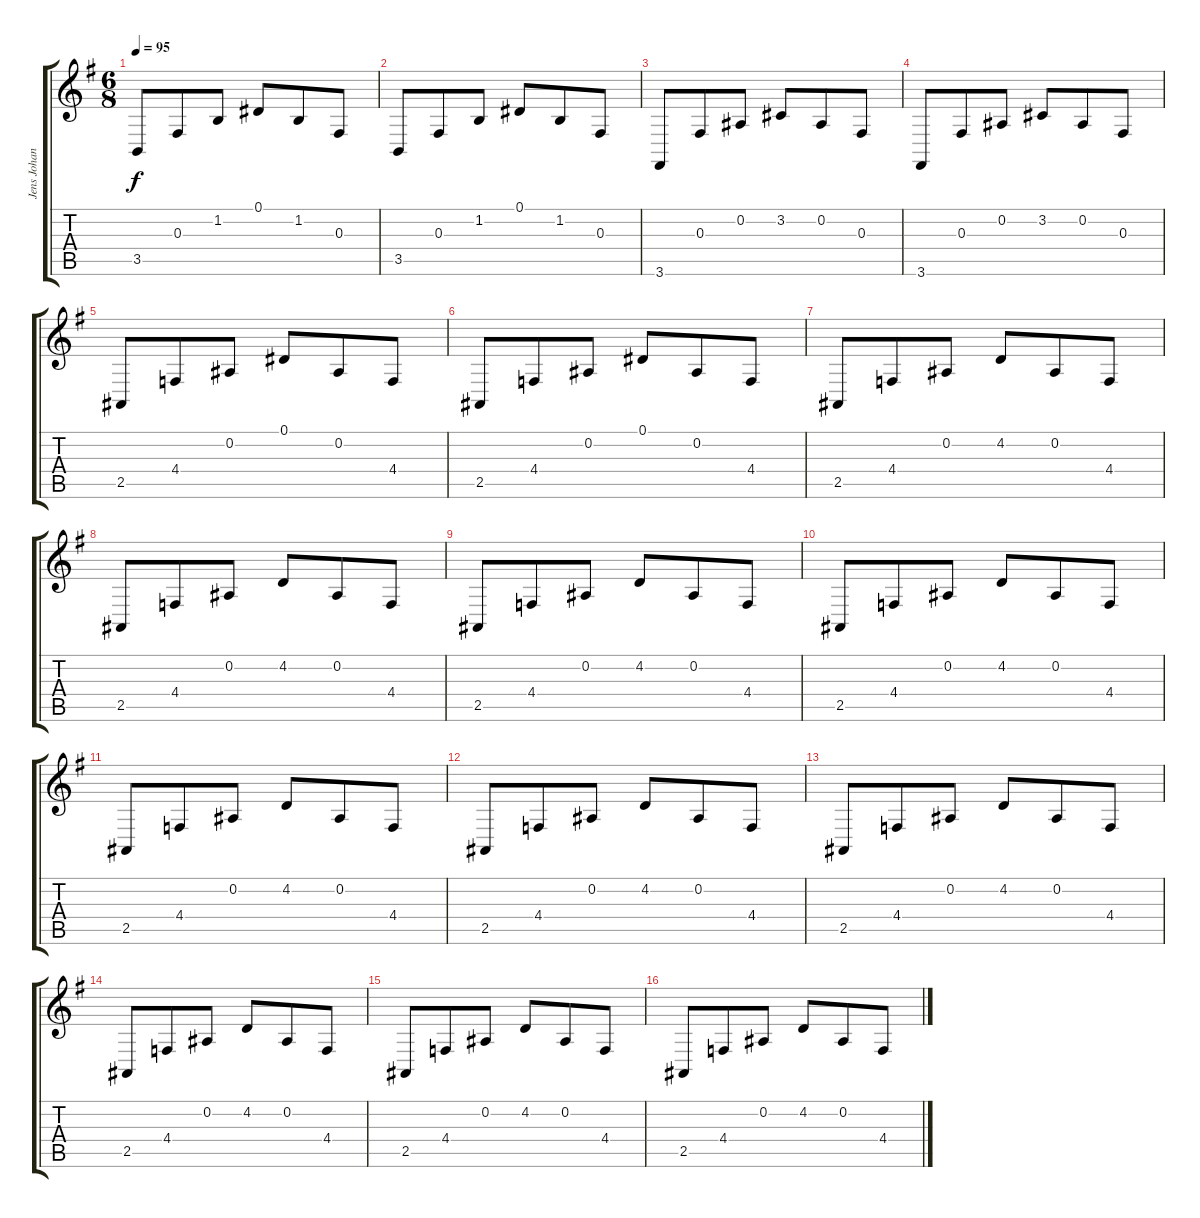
\track ("Jens Johansson (Strings)" "Jens Johan") {instrument stringensemble1}
\staff {score tabs}
\tuning (Eb4 Bb3 Gb3 Db3 Ab2 Eb2) {hide}
\ts (6 8)
\tempo 95
\clef g2
\ks g
3.5.8{dy f} 0.3.8 1.2.8 0.1.8 1.2.8 0.3.8 |
3.5.8 0.3.8 1.2.8 0.1.8 1.2.8 0.3.8 |
3.6.8 0.3.8 0.2.8 3.2.8 0.2.8 0.3.8 |
3.6.8 0.3.8 0.2.8 3.2.8 0.2.8 0.3.8 |
2.5.8 4.4.8 0.2.8 0.1.8 0.2.8 4.4.8 |
2.5.8 4.4.8 0.2.8 0.1.8 0.2.8 4.4.8 |
2.5.8 4.4.8 0.2.8 4.2.8 0.2.8 4.4.8 |
2.5.8 4.4.8 0.2.8 4.2.8 0.2.8 4.4.8 |
2.5.8 4.4.8 0.2.8 4.2.8 0.2.8 4.4.8 |
2.5.8 4.4.8 0.2.8 4.2.8 0.2.8 4.4.8 |
2.5.8 4.4.8 0.2.8 4.2.8 0.2.8 4.4.8 |
2.5.8 4.4.8 0.2.8 4.2.8 0.2.8 4.4.8 |
2.5.8 4.4.8 0.2.8 4.2.8 0.2.8 4.4.8 |
2.5.8 4.4.8 0.2.8 4.2.8 0.2.8 4.4.8 |
2.5.8 4.4.8 0.2.8 4.2.8 0.2.8 4.4.8 |
2.5.8 4.4.8 0.2.8 4.2.8 0.2.8 4.4.8
